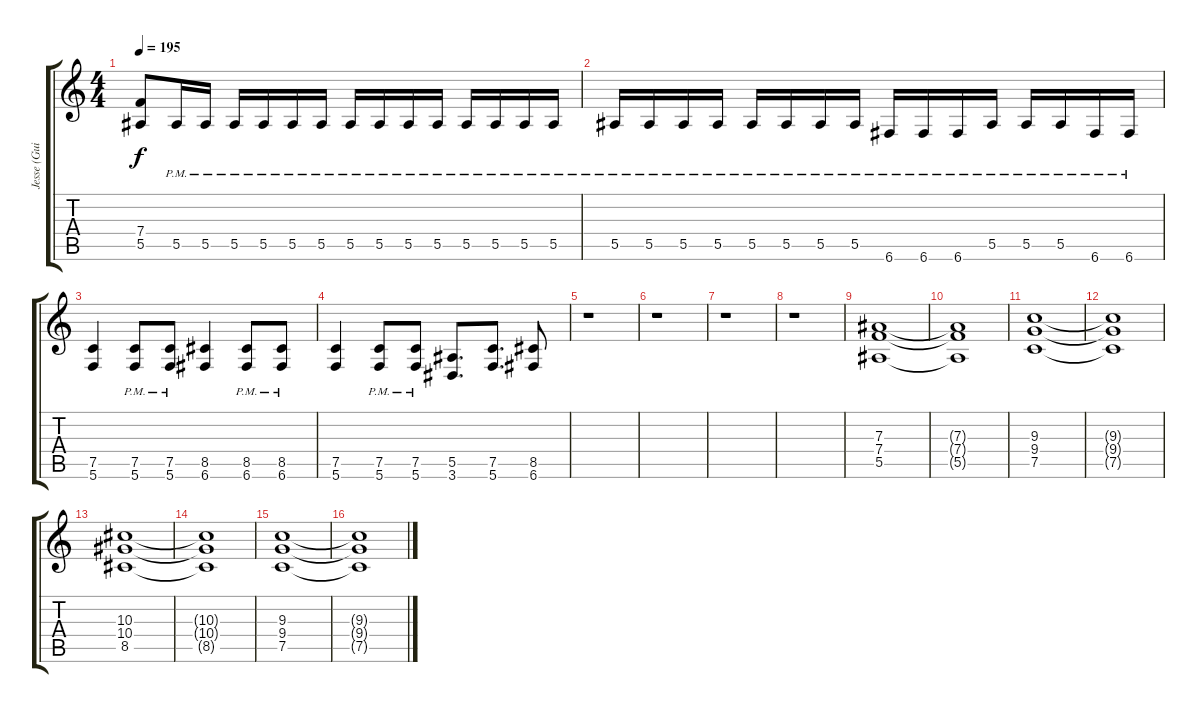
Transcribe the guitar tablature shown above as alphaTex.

\track ("Jesse (Guitar)" "Jesse (Gui") {instrument overdrivenguitar}
\staff {score tabs}
\tuning (C4 G3 Eb3 Bb2 F2 C2) {hide}
\ts (4 4)
\tempo 195
\clef g2
\ks c
(7.4 5.5).8{dy f} 5.5{pm}.16 5.5{pm}.16 5.5{pm}.16 5.5{pm}.16 5.5{pm}.16 5.5{pm}.16 5.5{pm}.16 5.5{pm}.16 5.5{pm}.16 5.5{pm}.16 5.5{pm}.16 5.5{pm}.16 5.5{pm}.16 5.5{pm}.16 |
5.5{pm}.16 5.5{pm}.16 5.5{pm}.16 5.5{pm}.16 5.5{pm}.16 5.5{pm}.16 5.5{pm}.16 5.5{pm}.16 6.6{pm}.16 6.6{pm}.16 6.6{pm}.16 5.5{pm}.16 5.5{pm}.16 5.5{pm}.16 6.6{pm}.16 6.6{pm}.16 |
(7.5 5.6).4 (7.5{pm} 5.6{pm}).8 (7.5{pm} 5.6{pm}).8 (8.5 6.6).4 (8.5{pm} 6.6{pm}).8 (8.5{pm} 6.6{pm}).8 |
(7.5 5.6).4 (7.5{pm} 5.6{pm}).8 (7.5{pm} 5.6{pm}).8 (5.5 3.6).8{d} (7.5 5.6).8{d} (8.5 6.6).8 |
r.1 |
r.1 |
r.1 |
r.1 |
(7.3 7.4 5.5).1 |
(7.3{t} 7.4{t} 5.5{t}).1 |
(9.3 9.4 7.5).1 |
(9.3{t} 9.4{t} 7.5{t}).1 |
(10.3 10.4 8.5).1 |
(10.3{t} 10.4{t} 8.5{t}).1 |
(9.3 9.4 7.5).1 |
(9.3{t} 9.4{t} 7.5{t}).1
